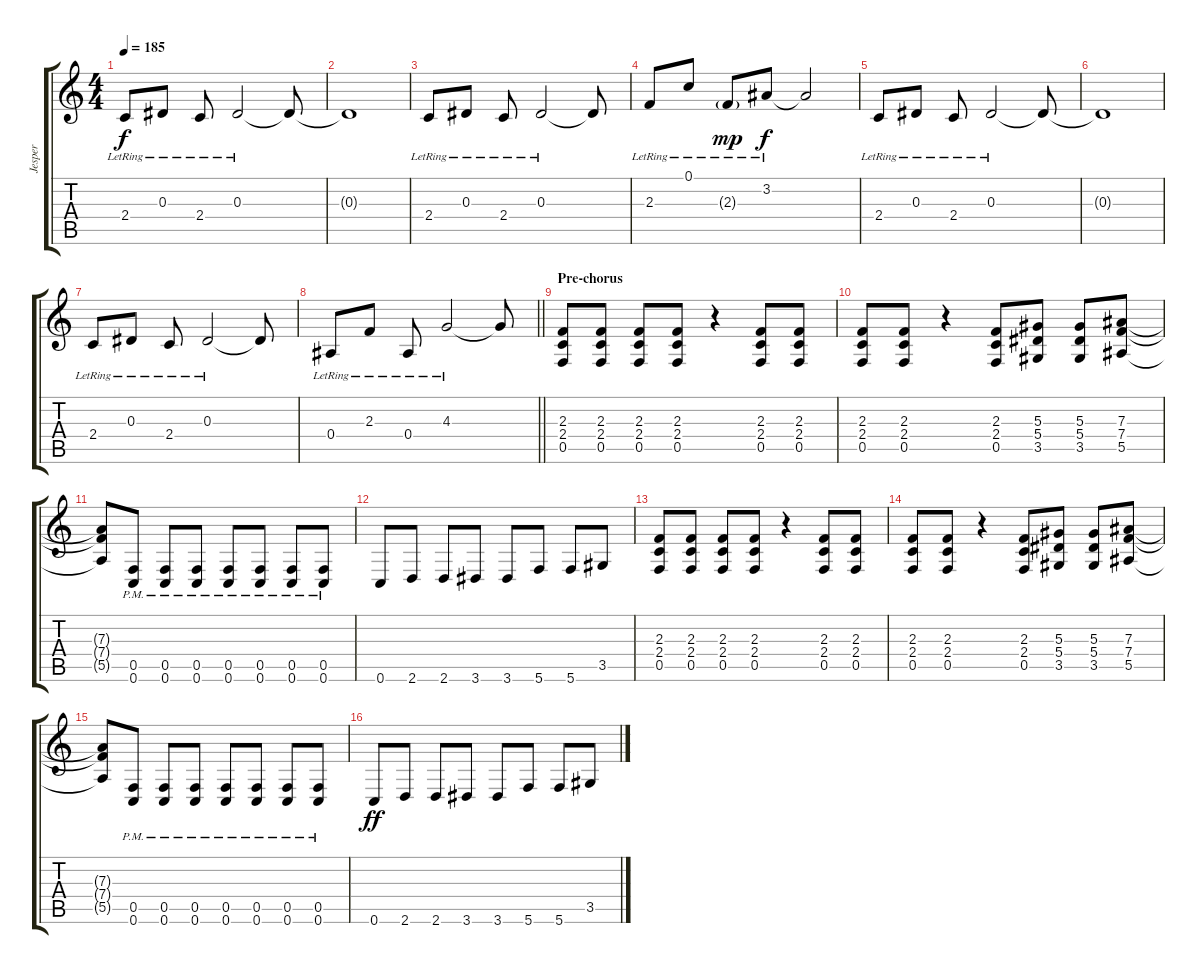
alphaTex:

\track ("Jesper" "Jesper") {instrument distortionguitar}
\staff {score tabs}
\tuning (C4 G3 Eb3 Bb2 F2 C2) {hide}
\ts (4 4)
\tempo 185
\clef g2
\ks c
2.4{lr}.8{dy f} 0.3{lr}.8 2.4{lr}.8 0.3{lr}.2 0.3{t}.8 |
0.3{t}.1 |
2.4{lr}.8 0.3{lr}.8 2.4{lr}.8 0.3{lr}.2 0.3{t}.8 |
2.3{lr}.8 0.1{lr}.8 2.3{g lr}.8{dy mp} 3.2{lr}.8{dy f} 3.2{t}.2 |
2.4{lr}.8 0.3{lr}.8 2.4{lr}.8 0.3{lr}.2 0.3{t}.8 |
0.3{t}.1 |
2.4{lr}.8 0.3{lr}.8 2.4{lr}.8 0.3{lr}.2 0.3{t}.8 |
\barLineRight lightlight
0.4{lr}.8 2.3{lr}.8 0.4{lr}.8 4.3{lr}.2 4.3{t}.8 |
\section ("" "Pre-chorus")
(2.3 2.4 0.5).8{balance 11 instrument distortionguitar} (2.3 2.4 0.5).8 (2.3 2.4 0.5).8 (2.3 2.4 0.5).8 r.4 (2.3 2.4 0.5).8 (2.3 2.4 0.5).8 |
(2.3 2.4 0.5).8 (2.3 2.4 0.5).8 r.4 (2.3 2.4 0.5).8 (5.3 5.4 3.5).8 (5.3 5.4 3.5).8 (7.3 7.4 5.5).8 |
(7.3{t} 7.4{t} 5.5{t}).8 (0.5{pm} 0.6{pm}).8 (0.5{pm} 0.6{pm}).8 (0.5{pm} 0.6{pm}).8 (0.5{pm} 0.6{pm}).8 (0.5{pm} 0.6{pm}).8 (0.5{pm} 0.6{pm}).8 (0.5{pm} 0.6{pm}).8 |
0.6.8 2.6.8 2.6.8 3.6.8 3.6.8 5.6.8 5.6.8 3.5.8 |
(2.3 2.4 0.5).8 (2.3 2.4 0.5).8 (2.3 2.4 0.5).8 (2.3 2.4 0.5).8 r.4 (2.3 2.4 0.5).8 (2.3 2.4 0.5).8 |
(2.3 2.4 0.5).8 (2.3 2.4 0.5).8 r.4 (2.3 2.4 0.5).8 (5.3 5.4 3.5).8 (5.3 5.4 3.5).8 (7.3 7.4 5.5).8 |
(7.3{t} 7.4{t} 5.5{t}).8 (0.5{pm} 0.6{pm}).8 (0.5{pm} 0.6{pm}).8 (0.5{pm} 0.6{pm}).8 (0.5{pm} 0.6{pm}).8 (0.5{pm} 0.6{pm}).8 (0.5{pm} 0.6{pm}).8 (0.5{pm} 0.6{pm}).8 |
0.6.8{dy ff} 2.6.8 2.6.8 3.6.8 3.6.8 5.6.8 5.6.8 3.5.8
